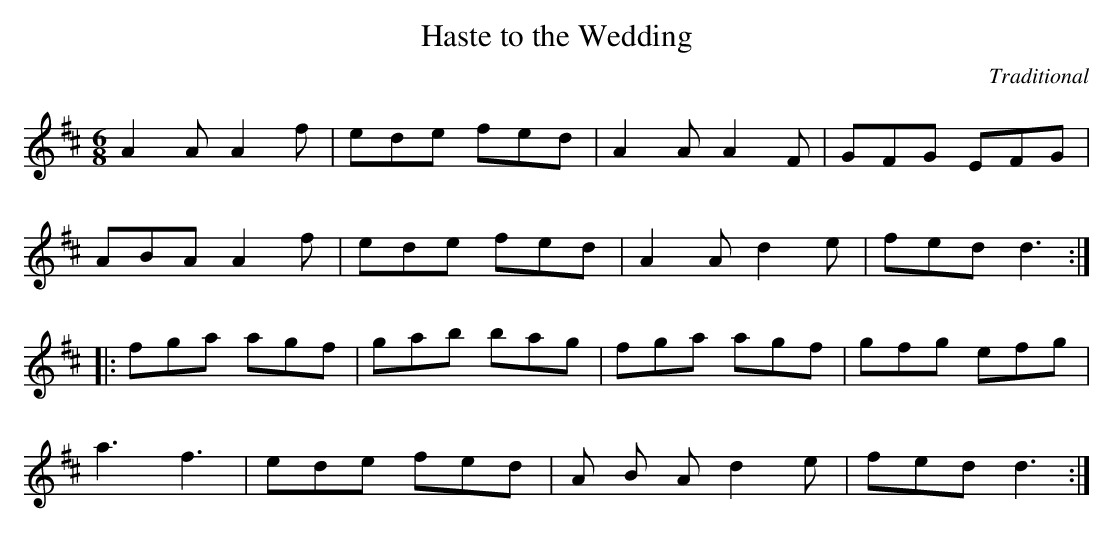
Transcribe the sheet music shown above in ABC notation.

X:1
T:Haste to the Wedding
C:Traditional
M:6/8
L:1/8
K:D
A2A A2f|ede fed|A2A A2F|GFG EFG|
ABA A2f|ede fed|A2A d2e|fed d3:|
|:fga agf|gab bag|fga agf|gfg efg|
a3f3|ede fed|A B A d2e|fed d3:|
